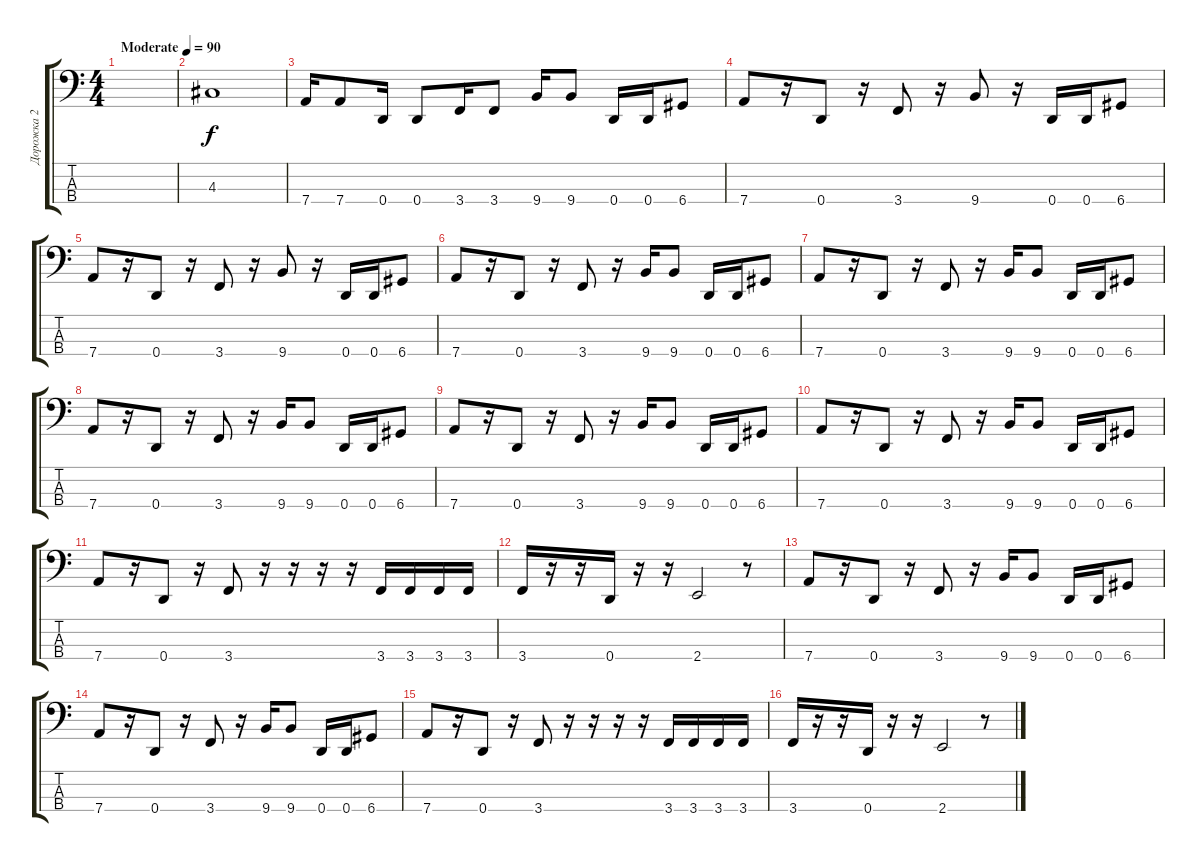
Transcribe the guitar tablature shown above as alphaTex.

\track ("Дорожка 2" "Дорожка 2") {instrument electricbassfinger}
\staff {score tabs}
\tuning (G2 D2 A1 D1) {hide}
\ts (4 4)
\tempo (90 "Moderate")
\clef f4
\ks c
|
4.3.1 |
7.4.16 7.4.8 0.4.16 0.4.8 3.4.16 3.4.8 9.4.16 9.4.8 0.4.16 0.4.16 6.4.8 |
7.4.8 r.16 0.4.8 r.16 3.4.8 r.16 9.4.8 r.16 0.4.16 0.4.16 6.4.8 |
7.4.8 r.16 0.4.8 r.16 3.4.8 r.16 9.4.8 r.16 0.4.16 0.4.16 6.4.8 |
7.4.8 r.16 0.4.8 r.16 3.4.8 r.16 9.4.16 9.4.8 0.4.16 0.4.16 6.4.8 |
7.4.8 r.16 0.4.8 r.16 3.4.8 r.16 9.4.16 9.4.8 0.4.16 0.4.16 6.4.8 |
7.4.8 r.16 0.4.8 r.16 3.4.8 r.16 9.4.16 9.4.8 0.4.16 0.4.16 6.4.8 |
7.4.8 r.16 0.4.8 r.16 3.4.8 r.16 9.4.16 9.4.8 0.4.16 0.4.16 6.4.8 |
7.4.8 r.16 0.4.8 r.16 3.4.8 r.16 9.4.16 9.4.8 0.4.16 0.4.16 6.4.8 |
7.4.8 r.16 0.4.8 r.16 3.4.8 r.16 r.16 r.16 r.16 3.4.16 3.4.16 3.4.16 3.4.16 |
3.4.16 r.16 r.16 0.4.16 r.16 r.16 2.4.2 r.8 |
7.4.8 r.16 0.4.8 r.16 3.4.8 r.16 9.4.16 9.4.8 0.4.16 0.4.16 6.4.8 |
7.4.8 r.16 0.4.8 r.16 3.4.8 r.16 9.4.16 9.4.8 0.4.16 0.4.16 6.4.8 |
7.4.8 r.16 0.4.8 r.16 3.4.8 r.16 r.16 r.16 r.16 3.4.16 3.4.16 3.4.16 3.4.16 |
3.4.16 r.16 r.16 0.4.16 r.16 r.16 2.4.2 r.8
